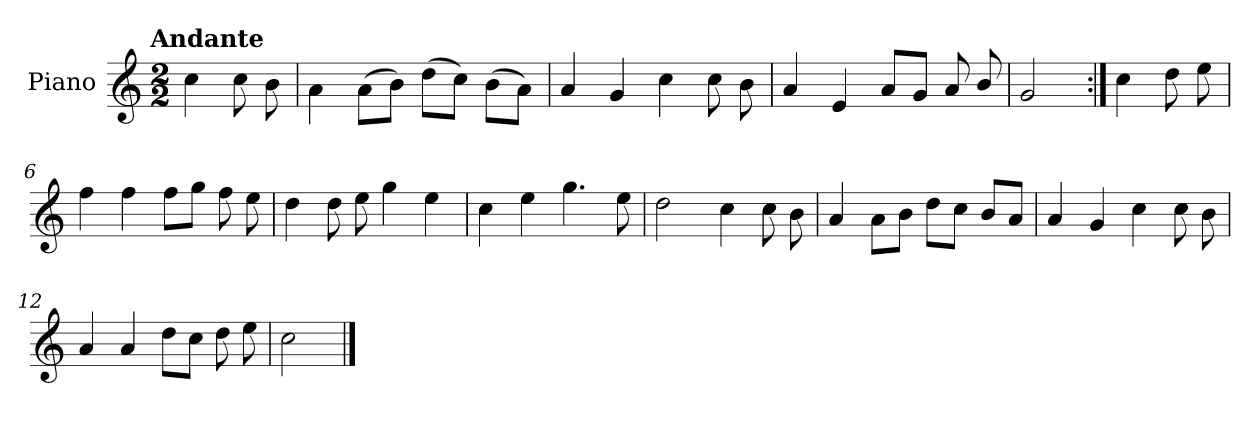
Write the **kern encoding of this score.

**kern
*part1
*staff1
*I"Piano
*I'Pno.
*clefG2
*k[]
!!LO:TX:omd:t=Andante
*M2/2
*MM92
=
4cc\
8cc\
8b\
=1
4a\
(>8a\L
8b\J)
(>8dd\L
8cc\J)
(>8b\L
8a\J)
=2
4a/
4g/
4cc\
8cc\
8b\
=3
4a/
4e/
8a/L
8g/J
8a/
8b/
!!LO:LB:g=z
=4
2g/
=5:|!
4cc\
8dd\
8ee\
=6
4ff\
4ff\
8ff\L
8gg\J
8ff\
8ee\
=7
4dd\
8dd\
8ee\
4gg\
4ee\
=8
4cc\
4ee\
4.gg\
8ee\
=9
2dd\
4cc\
8cc\
8b\
!!LO:LB:g=z
=10
4a/
8a\L
8b\J
8dd\L
8cc\J
8b/L
8a/J
=11
4a/
4g/
4cc\
8cc\
8b\
=12
4a/
4a/
8dd\L
8cc\J
8dd\
8ee\
=13
2cc\
==
*-
